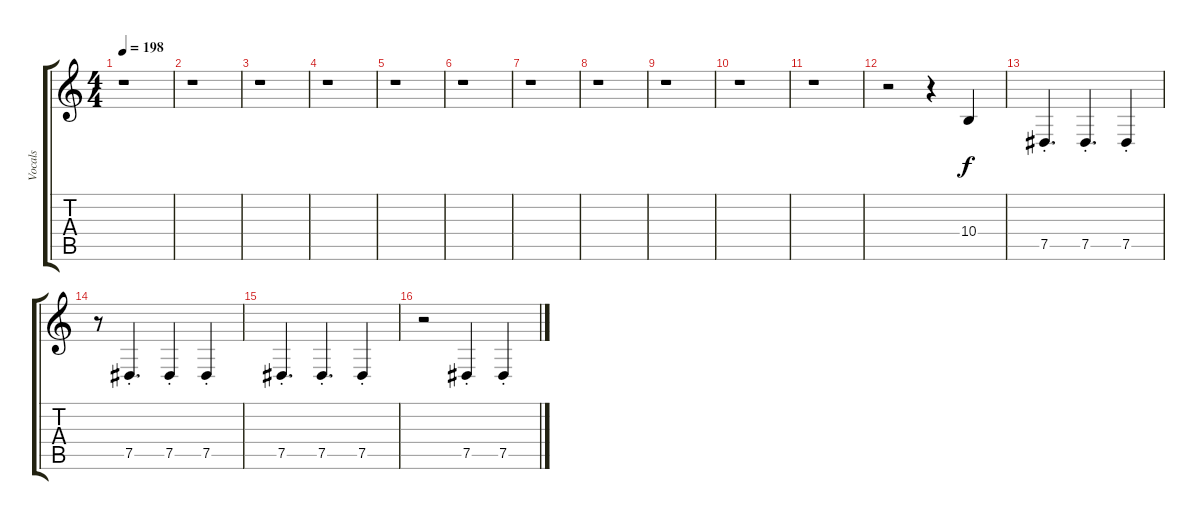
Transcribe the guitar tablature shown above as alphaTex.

\track ("Vocals" "Vocals") {instrument choiraahs}
\staff {score tabs}
\tuning (Eb4 Bb3 Gb3 Db3 Ab2 Eb2) {hide}
\ts (4 4)
\tempo 198
\clef g2
\ks c
r.1{dy f} |
r.1 |
r.1 |
r.1 |
r.1 |
r.1 |
r.1 |
r.1 |
r.1 |
r.1 |
r.1 |
r.2 r.4 10.4.4 |
7.5{st}.4{d} 7.5{st}.4{d} 7.5{st}.4 |
r.8 7.5{st}.4{d} 7.5{st}.4 7.5{st}.4 |
7.5{st}.4{d} 7.5{st}.4{d} 7.5{st}.4 |
r.2 7.5{st}.4 7.5{st}.4
